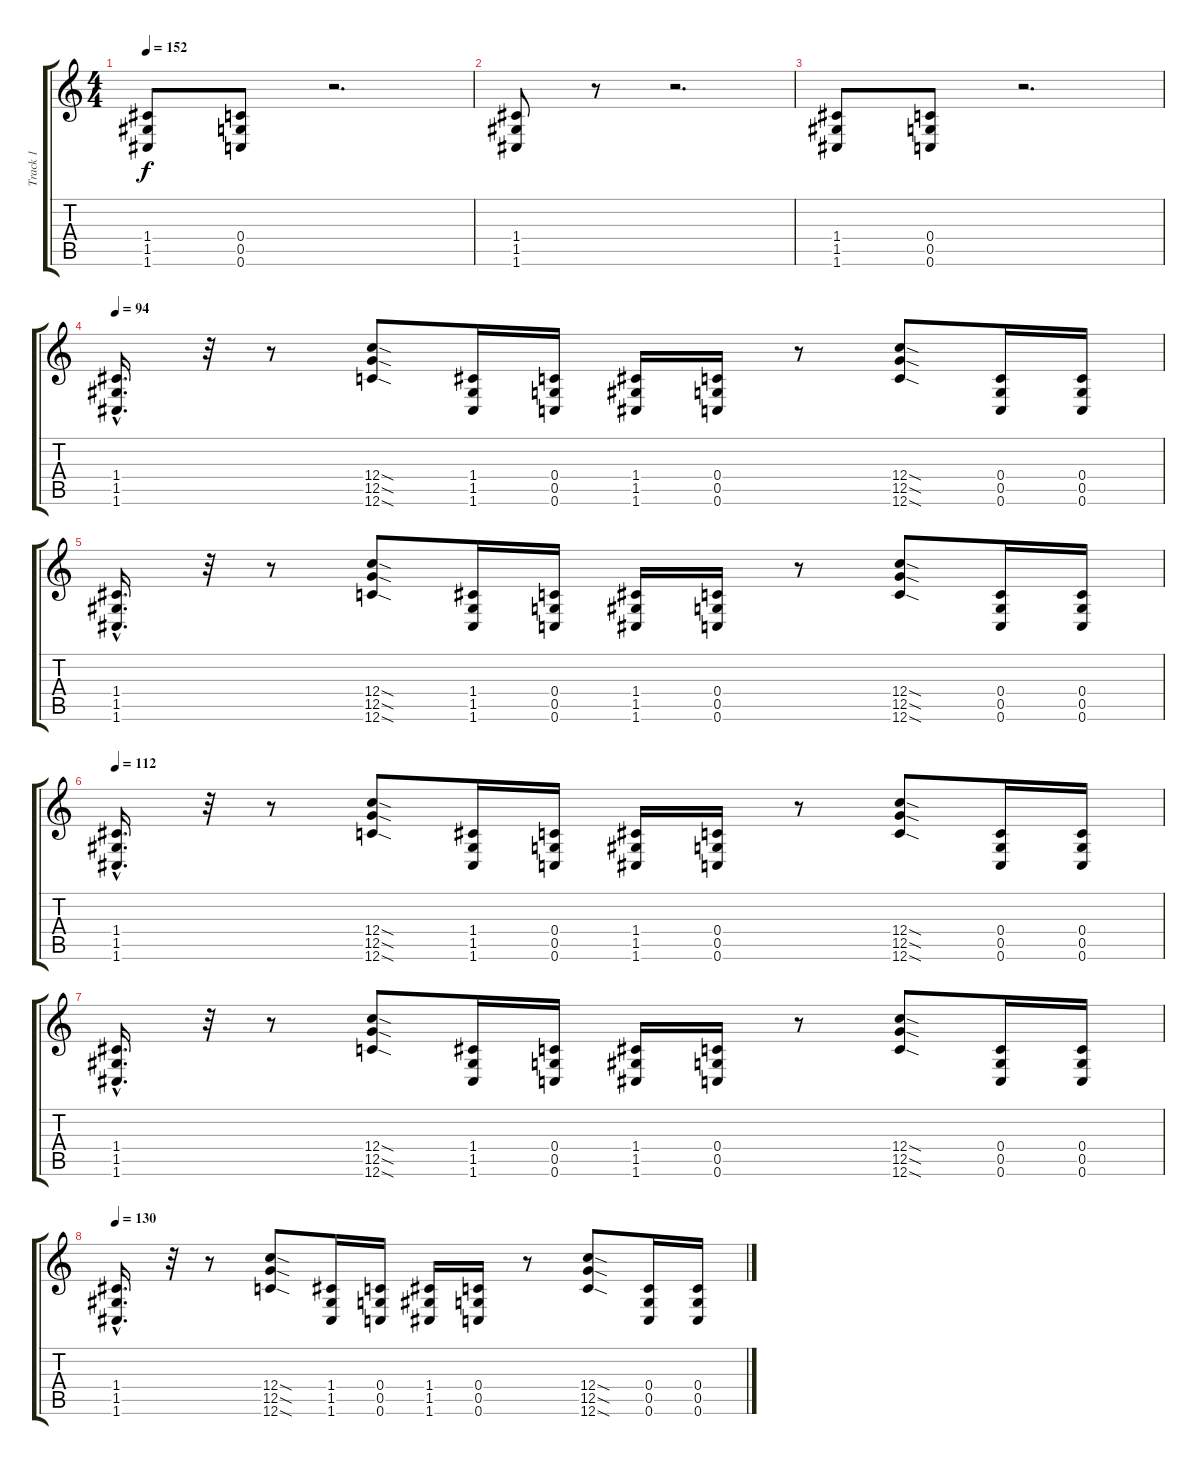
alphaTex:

\track ("Track 1" "Track 1") {instrument overdrivenguitar}
\staff {score tabs}
\tuning (D4 A3 F3 C3 G2 C2) {hide}
\ts (4 4)
\tempo 152
\clef g2
\ks c
(1.4 1.5 1.6).8{dy f} (0.4 0.5 0.6).8 r.2{d} |
(1.4 1.5 1.6).8 r.8 r.2{d} |
(1.4 1.5 1.6).8 (0.4 0.5 0.6).8 r.2{d} |
\tempo 76
\tempo 94
(1.4{hac} 1.5{hac} 1.6{hac}).16{d} r.32 r.8 (12.4{sod} 12.5{sod} 12.6{sod}).8 (1.4 1.5 1.6).16 (0.4 0.5 0.6).16 (1.4 1.5 1.6).16 (0.4 0.5 0.6).16 r.8 (12.4{sod} 12.5{sod} 12.6{sod}).8 (0.4 0.5 0.6).16 (0.4 0.5 0.6).16 |
(1.4{hac} 1.5{hac} 1.6{hac}).16{d} r.32 r.8 (12.4{sod} 12.5{sod} 12.6{sod}).8 (1.4 1.5 1.6).16 (0.4 0.5 0.6).16 (1.4 1.5 1.6).16 (0.4 0.5 0.6).16 r.8 (12.4{sod} 12.5{sod} 12.6{sod}).8 (0.4 0.5 0.6).16 (0.4 0.5 0.6).16 |
\tempo 112
(1.4{hac} 1.5{hac} 1.6{hac}).16{d} r.32 r.8 (12.4{sod} 12.5{sod} 12.6{sod}).8 (1.4 1.5 1.6).16 (0.4 0.5 0.6).16 (1.4 1.5 1.6).16 (0.4 0.5 0.6).16 r.8 (12.4{sod} 12.5{sod} 12.6{sod}).8 (0.4 0.5 0.6).16 (0.4 0.5 0.6).16 |
(1.4{hac} 1.5{hac} 1.6{hac}).16{d} r.32 r.8 (12.4{sod} 12.5{sod} 12.6{sod}).8 (1.4 1.5 1.6).16 (0.4 0.5 0.6).16 (1.4 1.5 1.6).16 (0.4 0.5 0.6).16 r.8 (12.4{sod} 12.5{sod} 12.6{sod}).8 (0.4 0.5 0.6).16 (0.4 0.5 0.6).16 |
\tempo 130
(1.4{hac} 1.5{hac} 1.6{hac}).16{d} r.32 r.8 (12.4{sod} 12.5{sod} 12.6{sod}).8 (1.4 1.5 1.6).16 (0.4 0.5 0.6).16 (1.4 1.5 1.6).16 (0.4 0.5 0.6).16 r.8 (12.4{sod} 12.5{sod} 12.6{sod}).8 (0.4 0.5 0.6).16 (0.4 0.5 0.6).16
